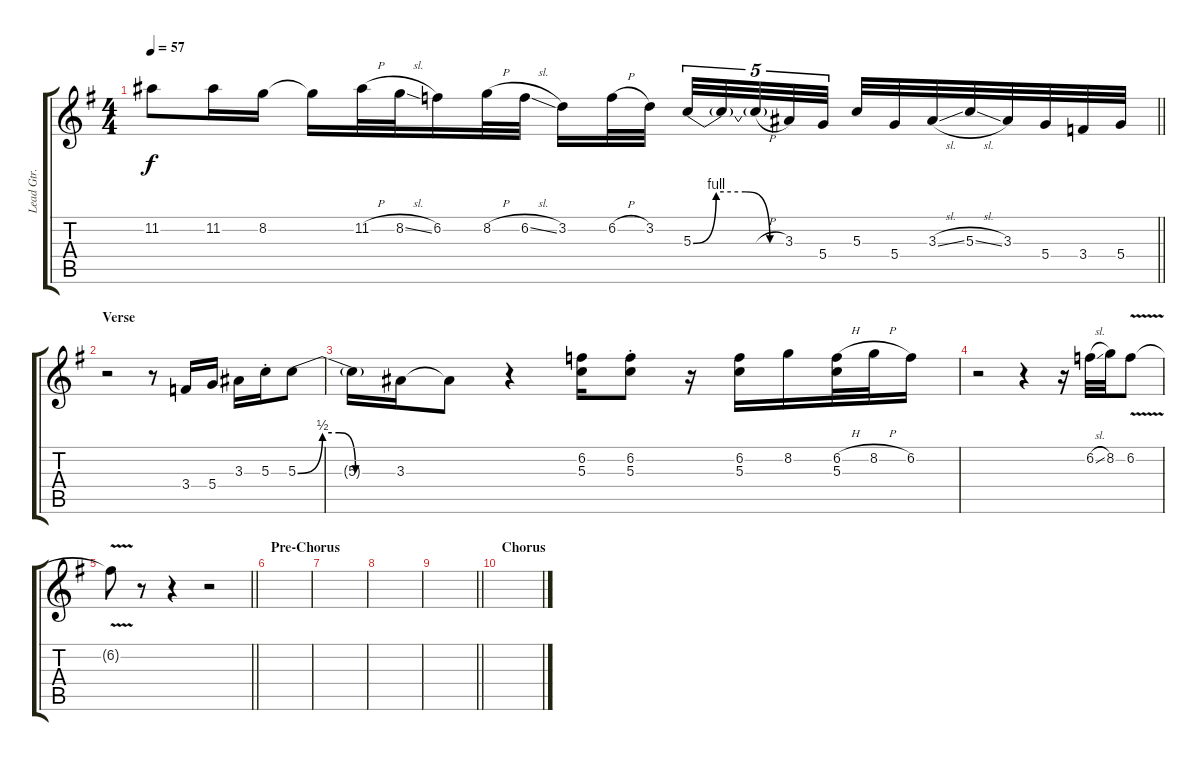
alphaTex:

\track ("Lead Gtr." "Lead Gtr.") {instrument electricguitarclean}
\staff {score tabs}
\tuning (E4 B3 G3 D3 A2 E2) {hide}
\ts (4 4)
\tempo 57
\clef g2
\barLineRight lightlight
\ks g
11.2{t}.8{dy f} 11.2.16 8.2.16 8.2{t}.16 11.2{h}.32 8.2{sl}.32 6.2.16 8.2{h}.32 6.2{sl}.32 3.2.16 6.2{h}.32 3.2.32{beam splitsecondary} 5.3{be (custom 0 0 15 4 34 4 50 0 60 0)}.32{tu (5 4)} 5.3{t}.32{tu (5 4)} 5.3{h t}.32{tu (5 4)} 3.3.32{tu (5 4)} 5.4.32{tu (5 4)} 5.3.32 5.4.32 3.3{sl}.32 5.3{sl}.32 3.3.32 5.4.32 3.4.32 5.4.32 |
\section ("" "Verse")
r.2 r.8 3.4.16 5.4.16 3.3.16 5.3{st}.16 5.3{be (custom 0 0 15 2 25 2 35 0 60 0)}.8 |
5.3{t}.16 3.3.16 3.3{t}.8 r.4 (6.2 5.3).16 (6.2 5.3{st}).8 r.16 (6.2 5.3).16 8.2.16 (6.2{h} 5.3).32 8.2{h}.32 6.2.16 |
r.2 r.4 r.16 6.2{sl}.32 8.2.32 6.2{v}.8 |
\barLineRight lightlight
6.2{t}.8 r.8 r.4 r.2 |
\section ("" "Pre-Chorus")
|
|
|
\barLineRight lightlight
|
\section ("" "Chorus")
